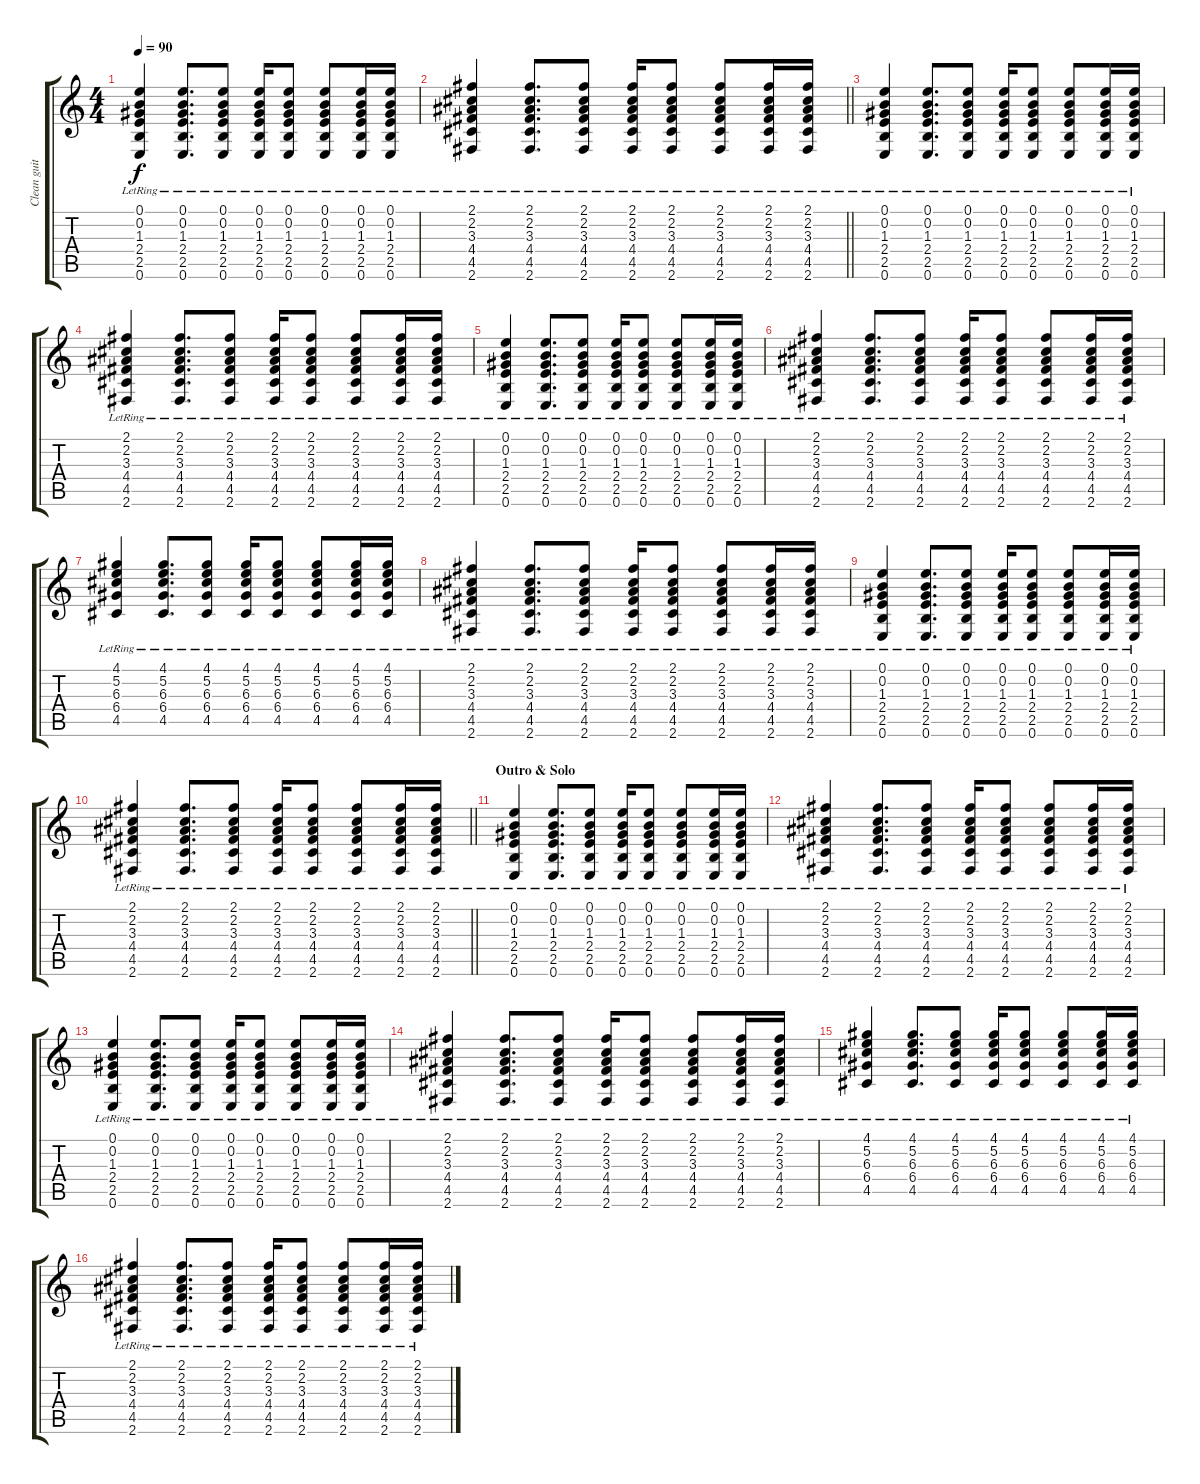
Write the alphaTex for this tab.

\track ("Clean guitar 1" "Clean guit") {instrument acousticguitarsteel}
\staff {score tabs}
\tuning (E4 B3 G3 D3 A2 E2) {hide}
\ts (4 4)
\tempo 90
\clef g2
\ks c
(0.1{lr} 0.2{lr} 1.3{lr} 2.4{lr} 2.5{lr} 0.6{lr}).4{dy f} (0.1{lr} 0.2{lr} 1.3{lr} 2.4{lr} 2.5{lr} 0.6{lr}).8{d} (0.1{lr} 0.2{lr} 1.3{lr} 2.4{lr} 2.5{lr} 0.6{lr}).8 (0.1{lr} 0.2{lr} 1.3{lr} 2.4{lr} 2.5{lr} 0.6{lr}).16 (0.1{lr} 0.2{lr} 1.3{lr} 2.4{lr} 2.5{lr} 0.6{lr}).8 (0.1{lr} 0.2{lr} 1.3{lr} 2.4{lr} 2.5{lr} 0.6{lr}).8 (0.1{lr} 0.2{lr} 1.3{lr} 2.4{lr} 2.5{lr} 0.6{lr}).16 (0.1{lr} 0.2{lr} 1.3{lr} 2.4{lr} 2.5{lr} 0.6{lr}).16 |
\barLineRight lightlight
(2.1{lr} 2.2{lr} 3.3{lr} 4.4{lr} 4.5{lr} 2.6{lr}).4 (2.1{lr} 2.2{lr} 3.3{lr} 4.4{lr} 4.5{lr} 2.6{lr}).8{d} (2.1{lr} 2.2{lr} 3.3{lr} 4.4{lr} 4.5{lr} 2.6{lr}).8 (2.1{lr} 2.2{lr} 3.3{lr} 4.4{lr} 4.5{lr} 2.6{lr}).16 (2.1{lr} 2.2{lr} 3.3{lr} 4.4{lr} 4.5{lr} 2.6{lr}).8 (2.1{lr} 2.2{lr} 3.3{lr} 4.4{lr} 4.5{lr} 2.6{lr}).8 (2.1{lr} 2.2{lr} 3.3{lr} 4.4{lr} 4.5{lr} 2.6{lr}).16 (2.1{lr} 2.2{lr} 3.3{lr} 4.4{lr} 4.5{lr} 2.6{lr}).16 |
(0.1{lr} 0.2{lr} 1.3{lr} 2.4{lr} 2.5{lr} 0.6{lr}).4 (0.1{lr} 0.2{lr} 1.3{lr} 2.4{lr} 2.5{lr} 0.6{lr}).8{d} (0.1{lr} 0.2{lr} 1.3{lr} 2.4{lr} 2.5{lr} 0.6{lr}).8 (0.1{lr} 0.2{lr} 1.3{lr} 2.4{lr} 2.5{lr} 0.6{lr}).16 (0.1{lr} 0.2{lr} 1.3{lr} 2.4{lr} 2.5{lr} 0.6{lr}).8 (0.1{lr} 0.2{lr} 1.3{lr} 2.4{lr} 2.5{lr} 0.6{lr}).8 (0.1{lr} 0.2{lr} 1.3{lr} 2.4{lr} 2.5{lr} 0.6{lr}).16 (0.1{lr} 0.2{lr} 1.3{lr} 2.4{lr} 2.5{lr} 0.6{lr}).16 |
(2.1{lr} 2.2{lr} 3.3{lr} 4.4{lr} 4.5{lr} 2.6{lr}).4 (2.1{lr} 2.2{lr} 3.3{lr} 4.4{lr} 4.5{lr} 2.6{lr}).8{d} (2.1{lr} 2.2{lr} 3.3{lr} 4.4{lr} 4.5{lr} 2.6{lr}).8 (2.1{lr} 2.2{lr} 3.3{lr} 4.4{lr} 4.5{lr} 2.6{lr}).16 (2.1{lr} 2.2{lr} 3.3{lr} 4.4{lr} 4.5{lr} 2.6{lr}).8 (2.1{lr} 2.2{lr} 3.3{lr} 4.4{lr} 4.5{lr} 2.6{lr}).8 (2.1{lr} 2.2{lr} 3.3{lr} 4.4{lr} 4.5{lr} 2.6{lr}).16 (2.1{lr} 2.2{lr} 3.3{lr} 4.4{lr} 4.5{lr} 2.6{lr}).16 |
(0.1{lr} 0.2{lr} 1.3{lr} 2.4{lr} 2.5{lr} 0.6{lr}).4 (0.1{lr} 0.2{lr} 1.3{lr} 2.4{lr} 2.5{lr} 0.6{lr}).8{d} (0.1{lr} 0.2{lr} 1.3{lr} 2.4{lr} 2.5{lr} 0.6{lr}).8 (0.1{lr} 0.2{lr} 1.3{lr} 2.4{lr} 2.5{lr} 0.6{lr}).16 (0.1{lr} 0.2{lr} 1.3{lr} 2.4{lr} 2.5{lr} 0.6{lr}).8 (0.1{lr} 0.2{lr} 1.3{lr} 2.4{lr} 2.5{lr} 0.6{lr}).8 (0.1{lr} 0.2{lr} 1.3{lr} 2.4{lr} 2.5{lr} 0.6{lr}).16 (0.1{lr} 0.2{lr} 1.3{lr} 2.4{lr} 2.5{lr} 0.6{lr}).16 |
(2.1{lr} 2.2{lr} 3.3{lr} 4.4{lr} 4.5{lr} 2.6{lr}).4 (2.1{lr} 2.2{lr} 3.3{lr} 4.4{lr} 4.5{lr} 2.6{lr}).8{d} (2.1{lr} 2.2{lr} 3.3{lr} 4.4{lr} 4.5{lr} 2.6{lr}).8 (2.1{lr} 2.2{lr} 3.3{lr} 4.4{lr} 4.5{lr} 2.6{lr}).16 (2.1{lr} 2.2{lr} 3.3{lr} 4.4{lr} 4.5{lr} 2.6{lr}).8 (2.1{lr} 2.2{lr} 3.3{lr} 4.4{lr} 4.5{lr} 2.6{lr}).8 (2.1{lr} 2.2{lr} 3.3{lr} 4.4{lr} 4.5{lr} 2.6{lr}).16 (2.1{lr} 2.2{lr} 3.3{lr} 4.4{lr} 4.5{lr} 2.6{lr}).16 |
(4.1{lr} 5.2{lr} 6.3{lr} 6.4{lr} 4.5{lr}).4 (4.1{lr} 5.2{lr} 6.3{lr} 6.4{lr} 4.5{lr}).8{d} (4.1{lr} 5.2{lr} 6.3{lr} 6.4{lr} 4.5{lr}).8 (4.1{lr} 5.2{lr} 6.3{lr} 6.4{lr} 4.5{lr}).16 (4.1{lr} 5.2{lr} 6.3{lr} 6.4{lr} 4.5{lr}).8 (4.1{lr} 5.2{lr} 6.3{lr} 6.4{lr} 4.5{lr}).8 (4.1{lr} 5.2{lr} 6.3{lr} 6.4{lr} 4.5{lr}).16 (4.1{lr} 5.2{lr} 6.3{lr} 6.4{lr} 4.5{lr}).16 |
(2.1{lr} 2.2{lr} 3.3{lr} 4.4{lr} 4.5{lr} 2.6{lr}).4 (2.1{lr} 2.2{lr} 3.3{lr} 4.4{lr} 4.5{lr} 2.6{lr}).8{d} (2.1{lr} 2.2{lr} 3.3{lr} 4.4{lr} 4.5{lr} 2.6{lr}).8 (2.1{lr} 2.2{lr} 3.3{lr} 4.4{lr} 4.5{lr} 2.6{lr}).16 (2.1{lr} 2.2{lr} 3.3{lr} 4.4{lr} 4.5{lr} 2.6{lr}).8 (2.1{lr} 2.2{lr} 3.3{lr} 4.4{lr} 4.5{lr} 2.6{lr}).8 (2.1{lr} 2.2{lr} 3.3{lr} 4.4{lr} 4.5{lr} 2.6{lr}).16 (2.1{lr} 2.2{lr} 3.3{lr} 4.4{lr} 4.5{lr} 2.6{lr}).16 |
(0.1{lr} 0.2{lr} 1.3{lr} 2.4{lr} 2.5{lr} 0.6{lr}).4 (0.1{lr} 0.2{lr} 1.3{lr} 2.4{lr} 2.5{lr} 0.6{lr}).8{d} (0.1{lr} 0.2{lr} 1.3{lr} 2.4{lr} 2.5{lr} 0.6{lr}).8 (0.1{lr} 0.2{lr} 1.3{lr} 2.4{lr} 2.5{lr} 0.6{lr}).16 (0.1{lr} 0.2{lr} 1.3{lr} 2.4{lr} 2.5{lr} 0.6{lr}).8 (0.1{lr} 0.2{lr} 1.3{lr} 2.4{lr} 2.5{lr} 0.6{lr}).8 (0.1{lr} 0.2{lr} 1.3{lr} 2.4{lr} 2.5{lr} 0.6{lr}).16 (0.1{lr} 0.2{lr} 1.3{lr} 2.4{lr} 2.5{lr} 0.6{lr}).16 |
\barLineRight lightlight
(2.1{lr} 2.2{lr} 3.3{lr} 4.4{lr} 4.5{lr} 2.6{lr}).4 (2.1{lr} 2.2{lr} 3.3{lr} 4.4{lr} 4.5{lr} 2.6{lr}).8{d} (2.1{lr} 2.2{lr} 3.3{lr} 4.4{lr} 4.5{lr} 2.6{lr}).8 (2.1{lr} 2.2{lr} 3.3{lr} 4.4{lr} 4.5{lr} 2.6{lr}).16 (2.1{lr} 2.2{lr} 3.3{lr} 4.4{lr} 4.5{lr} 2.6{lr}).8 (2.1{lr} 2.2{lr} 3.3{lr} 4.4{lr} 4.5{lr} 2.6{lr}).8 (2.1{lr} 2.2{lr} 3.3{lr} 4.4{lr} 4.5{lr} 2.6{lr}).16 (2.1{lr} 2.2{lr} 3.3{lr} 4.4{lr} 4.5{lr} 2.6{lr}).16 |
\section ("" "Outro & Solo")
(0.1{lr} 0.2{lr} 1.3{lr} 2.4{lr} 2.5{lr} 0.6{lr}).4 (0.1{lr} 0.2{lr} 1.3{lr} 2.4{lr} 2.5{lr} 0.6{lr}).8{d} (0.1{lr} 0.2{lr} 1.3{lr} 2.4{lr} 2.5{lr} 0.6{lr}).8 (0.1{lr} 0.2{lr} 1.3{lr} 2.4{lr} 2.5{lr} 0.6{lr}).16 (0.1{lr} 0.2{lr} 1.3{lr} 2.4{lr} 2.5{lr} 0.6{lr}).8 (0.1{lr} 0.2{lr} 1.3{lr} 2.4{lr} 2.5{lr} 0.6{lr}).8 (0.1{lr} 0.2{lr} 1.3{lr} 2.4{lr} 2.5{lr} 0.6{lr}).16 (0.1{lr} 0.2{lr} 1.3{lr} 2.4{lr} 2.5{lr} 0.6{lr}).16 |
(2.1{lr} 2.2{lr} 3.3{lr} 4.4{lr} 4.5{lr} 2.6{lr}).4 (2.1{lr} 2.2{lr} 3.3{lr} 4.4{lr} 4.5{lr} 2.6{lr}).8{d} (2.1{lr} 2.2{lr} 3.3{lr} 4.4{lr} 4.5{lr} 2.6{lr}).8 (2.1{lr} 2.2{lr} 3.3{lr} 4.4{lr} 4.5{lr} 2.6{lr}).16 (2.1{lr} 2.2{lr} 3.3{lr} 4.4{lr} 4.5{lr} 2.6{lr}).8 (2.1{lr} 2.2{lr} 3.3{lr} 4.4{lr} 4.5{lr} 2.6{lr}).8 (2.1{lr} 2.2{lr} 3.3{lr} 4.4{lr} 4.5{lr} 2.6{lr}).16 (2.1{lr} 2.2{lr} 3.3{lr} 4.4{lr} 4.5{lr} 2.6{lr}).16 |
(0.1{lr} 0.2{lr} 1.3{lr} 2.4{lr} 2.5{lr} 0.6{lr}).4 (0.1{lr} 0.2{lr} 1.3{lr} 2.4{lr} 2.5{lr} 0.6{lr}).8{d} (0.1{lr} 0.2{lr} 1.3{lr} 2.4{lr} 2.5{lr} 0.6{lr}).8 (0.1{lr} 0.2{lr} 1.3{lr} 2.4{lr} 2.5{lr} 0.6{lr}).16 (0.1{lr} 0.2{lr} 1.3{lr} 2.4{lr} 2.5{lr} 0.6{lr}).8 (0.1{lr} 0.2{lr} 1.3{lr} 2.4{lr} 2.5{lr} 0.6{lr}).8 (0.1{lr} 0.2{lr} 1.3{lr} 2.4{lr} 2.5{lr} 0.6{lr}).16 (0.1{lr} 0.2{lr} 1.3{lr} 2.4{lr} 2.5{lr} 0.6{lr}).16 |
(2.1{lr} 2.2{lr} 3.3{lr} 4.4{lr} 4.5{lr} 2.6{lr}).4 (2.1{lr} 2.2{lr} 3.3{lr} 4.4{lr} 4.5{lr} 2.6{lr}).8{d} (2.1{lr} 2.2{lr} 3.3{lr} 4.4{lr} 4.5{lr} 2.6{lr}).8 (2.1{lr} 2.2{lr} 3.3{lr} 4.4{lr} 4.5{lr} 2.6{lr}).16 (2.1{lr} 2.2{lr} 3.3{lr} 4.4{lr} 4.5{lr} 2.6{lr}).8 (2.1{lr} 2.2{lr} 3.3{lr} 4.4{lr} 4.5{lr} 2.6{lr}).8 (2.1{lr} 2.2{lr} 3.3{lr} 4.4{lr} 4.5{lr} 2.6{lr}).16 (2.1{lr} 2.2{lr} 3.3{lr} 4.4{lr} 4.5{lr} 2.6{lr}).16 |
(4.1{lr} 5.2{lr} 6.3{lr} 6.4{lr} 4.5{lr}).4 (4.1{lr} 5.2{lr} 6.3{lr} 6.4{lr} 4.5{lr}).8{d} (4.1{lr} 5.2{lr} 6.3{lr} 6.4{lr} 4.5{lr}).8 (4.1{lr} 5.2{lr} 6.3{lr} 6.4{lr} 4.5{lr}).16 (4.1{lr} 5.2{lr} 6.3{lr} 6.4{lr} 4.5{lr}).8 (4.1{lr} 5.2{lr} 6.3{lr} 6.4{lr} 4.5{lr}).8 (4.1{lr} 5.2{lr} 6.3{lr} 6.4{lr} 4.5{lr}).16 (4.1{lr} 5.2{lr} 6.3{lr} 6.4{lr} 4.5{lr}).16 |
(2.1{lr} 2.2{lr} 3.3{lr} 4.4{lr} 4.5{lr} 2.6{lr}).4 (2.1{lr} 2.2{lr} 3.3{lr} 4.4{lr} 4.5{lr} 2.6{lr}).8{d} (2.1{lr} 2.2{lr} 3.3{lr} 4.4{lr} 4.5{lr} 2.6{lr}).8 (2.1{lr} 2.2{lr} 3.3{lr} 4.4{lr} 4.5{lr} 2.6{lr}).16 (2.1{lr} 2.2{lr} 3.3{lr} 4.4{lr} 4.5{lr} 2.6{lr}).8 (2.1{lr} 2.2{lr} 3.3{lr} 4.4{lr} 4.5{lr} 2.6{lr}).8 (2.1{lr} 2.2{lr} 3.3{lr} 4.4{lr} 4.5{lr} 2.6{lr}).16 (2.1{lr} 2.2{lr} 3.3{lr} 4.4{lr} 4.5{lr} 2.6{lr}).16
